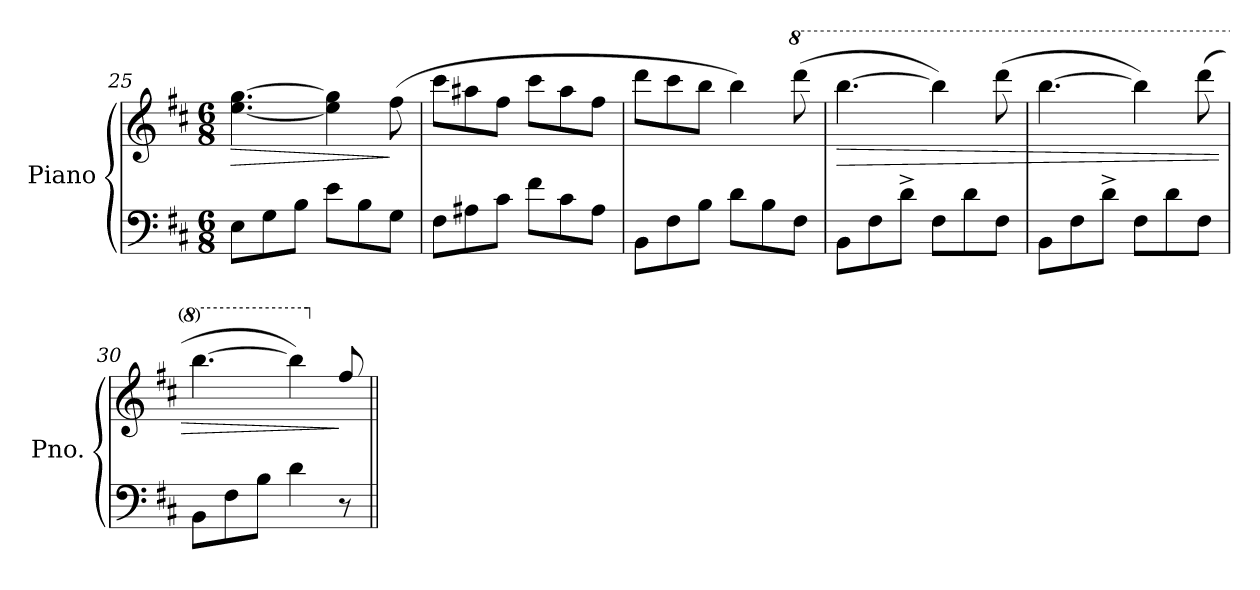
**kern	**kern	**dynam
*part1	*part1	*part1
*staff2	*staff1	*staff1/2
*I"Piano	*	*
*I'Pno.	*	*
*clefF4	*clefG2	*
*k[f#c#]	*k[f#c#]	*
*M6/8	*M6/8	*
=25	=25	=25
!	!	!LO:HP:b
8E\L	[4.ee\ [4.gg\	>
8G\	.	.
8B\J	.	.
8e\L	4ee\] 4gg\]	.
8B\	.	.
8G\J	(8ff#\	]
=26	=26	=26
8F#\L	8ccc#\L	.
8A#X\	8aa#X\	.
8c#\J	8ff#\J	.
8f#\L	8ccc#\L	.
8c#\	8aa#\	.
8A#\J	8ff#\J	.
=27	=27	=27
8BB\L	8ddd\L	.
8F#\	8ccc#\	.
8B\J	8bb\J	.
8d\L	4bb\)	.
8B\	.	.
*	*8va	*
8F#\J	(8dddd\	.
=28	=28	=28
!	!	!LO:HP:b
8BB\L	[4.bbb\	>
8F#\	.	.
8d^\J	.	.
8F#\L	4bbb\])	.
8d\	.	.
8F#\J	(8dddd\	.
!!LO:LB:g=z
=29	=29	=29
8BB\L	[4.bbb\	.
8F#\	.	.
8d^\J	.	.
8F#\L	4bbb\])	.
8d\	.	.
8F#\J	(8dddd\	.
=30	=30	=30
8BB\L	[4.bbb\	.
8F#\	.	.
8B\J	.	.
4d\	4bbb\])	.
*	*X8va	*
8r	8ff#/	]
=||	=||	=||
*-	*-	*-
